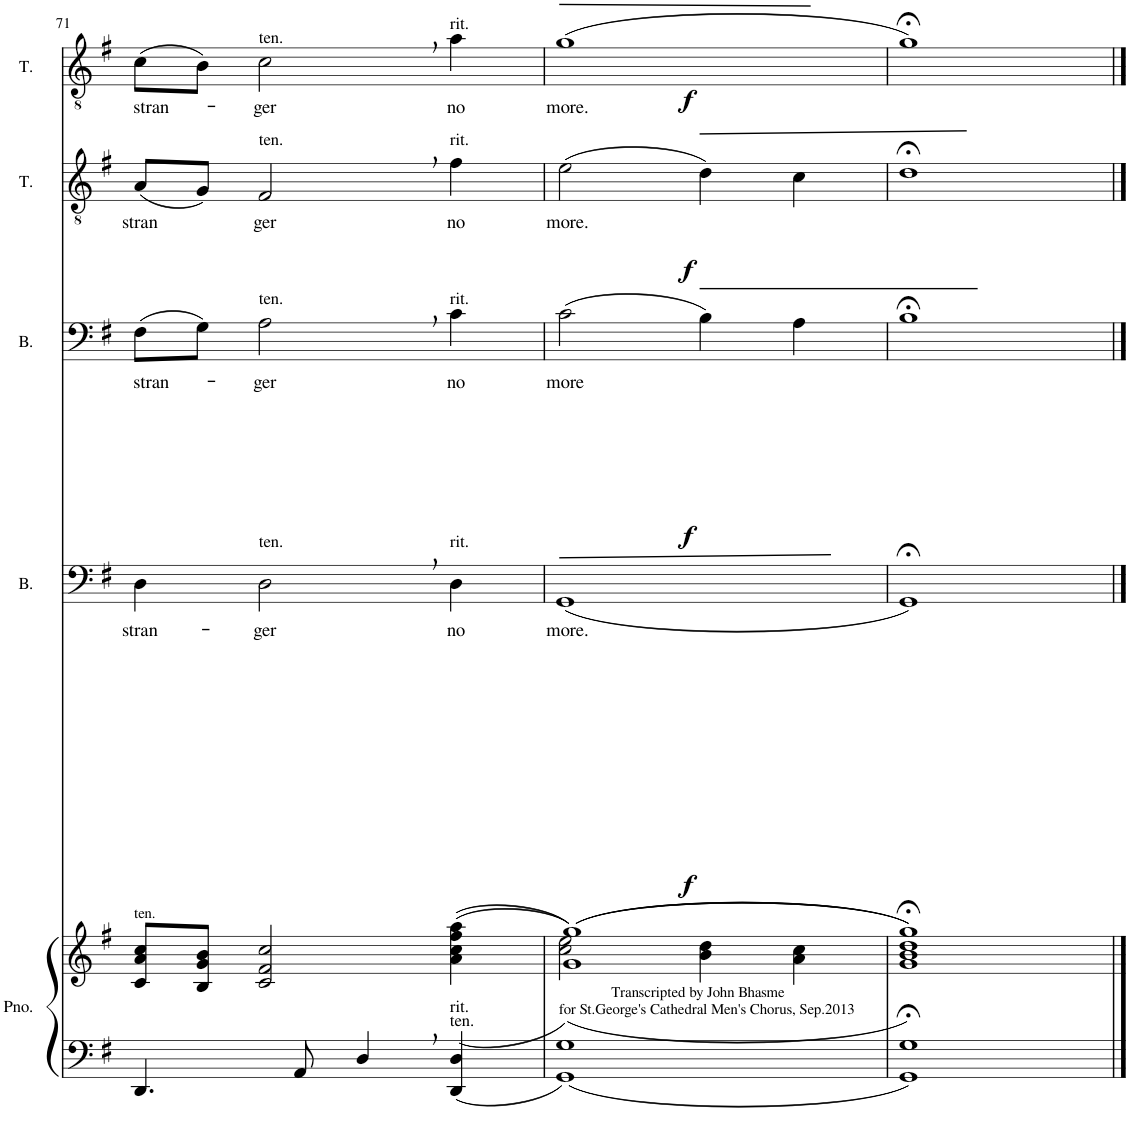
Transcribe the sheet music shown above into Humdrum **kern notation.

**kern	**kern	**dynam	**kern	**text	**dynam	**kern	**text	**dynam	**kern	**text	**dynam	**kern	**text	**dynam
*part5	*part5	*part5	*part4	*part4	*part4	*part3	*part3	*part3	*part2	*part2	*part2	*part1	*part1	*part1
*staff6	*staff5	*staff5/6	*staff4	*staff4	*staff4	*staff3	*staff3	*staff3	*staff2	*staff2	*staff2	*staff1	*staff1	*staff1
*I"Piano	*	*	*I"Bass	*	*	*I"Bass	*	*	*I"Tenor	*	*	*I"Tenor	*	*
*I'Pno.	*	*	*I'B.	*	*	*I'B.	*	*	*I'T.	*	*	*I'T.	*	*
!!LO:PB:g=z
*clefF4	*clefG2	*	*clefF4	*	*	*clefF4	*	*	*clefGv2	*	*	*clefGv2	*	*
*k[f#]	*k[f#]	*	*k[f#]	*	*	*k[f#]	*	*	*k[f#]	*	*	*k[f#]	*	*
*M4/4	*M4/4	*	*M4/4	*	*	*M4/4	*	*	*M4/4	*	*	*M4/4	*	*
*met(c)	*met(c)	*	*met(c)	*	*	*met(c)	*	*	*met(c)	*	*	*met(c)	*	*
=71	=71	=71	=71	=71	=71	=71	=71	=71	=71	=71	=71	=71	=71	=71
!	!LO:TX:a:t=ten.	!	!	!	!	!	!	!	!	!	!	!	!	!
!	!	!	!	!LO:LY:b	!	!	!LO:LY:b	!	!	!LO:LY:b	!	!	!LO:LY:b	!
4.DD/	8c/ 8a/ 8cc/L	.	4D\	stran-	.	(8F#\L	stran-	.	(8A/L	stran	.	(8c\L	stran-	.
.	8B/ 8g/ 8b/J	.	.	.	.	8G\J)	.	.	8G/J)	.	.	8B\J)	.	.
!	!	!	!	!	!	!	!	!	!	!	!	!LO:TX:a:t=ten.	!	!
!	!	!	!	!	!	!	!	!	!LO:TX:a:t=ten.	!	!	!	!	!
!	!	!	!	!	!	!LO:TX:a:t=ten.	!	!	!	!	!	!	!	!
!	!	!	!LO:TX:a:t=ten.	!	!	!	!	!	!	!	!	!	!	!
!	!	!	!	!LO:LY:b	!	!	!LO:LY:b	!	!	!LO:LY:b	!	!	!LO:LY:b	!
.	2c/ 2f#/ 2cc/	.	2D,\	-ger	.	2A,\	-ger	.	2F#,/	ger	.	2c,\	-ger	.
8AA/	.	.	.	.	.	.	.	.	.	.	.	.	.	.
4D,/	.	.	.	.	.	.	.	.	.	.	.	.	.	.
!	!	!	!	!	!	!	!	!	!	!	!	!LO:TX:a:t=rit.	!	!
!	!	!	!	!	!	!	!	!	!LO:TX:a:t=rit.	!	!	!	!	!
!	!	!	!	!	!	!LO:TX:a:t=rit.	!	!	!	!	!	!	!	!
!	!	!	!LO:TX:a:t=rit.	!	!	!	!	!	!	!	!	!	!	!
!LO:TX:a:t=ten.	!	!	!	!	!	!	!	!	!	!	!	!	!	!
!LO:TX:a:t=rit.	!	!	!	!	!	!	!	!	!	!	!	!	!	!
!	!	!LO:DY:b=2	!	!LO:LY:b	!LO:DY:b	!	!LO:LY:b	!LO:DY:b	!	!LO:LY:b	!LO:DY:b	!	!LO:LY:b	!LO:DY:b
4DD/ 4D/	((4a\ 4cc\ 4ff#\ 4aa\	f	4D\	no	f	4c\	no	f	4f#\	no	f	4a\	no	f
=72	=72	=72	=72	=72	=72	=72	=72	=72	=72	=72	=72	=72	=72	=72
*	*^	*	*	*	*	*	*	*	*	*	*	*	*	*
!LO:TX:a:t=Transcripted by John Bhasme	!	!	!	!	!	!	!	!	!	!	!	!	!	!	!
!LO:TX:a:t=for St.George's Cathedral Men's Chorus, Sep.2013	!	!	!	!	!	!	!	!	!	!	!	!	!	!	!
!	!	!	!	!	!LO:LY:b	!	!	!LO:LY:b	!	!	!LO:LY:b	!	!	!LO:LY:b	!
1GG 1G	((1g 1gg))	2cc\ 2ee\	.	(1GG	more.	.	(2c\	more	.	(2e\	more.	.	(1g	more.	.
.	.	4b\ 4dd\	.	.	.	.	4B\)	.	.	4d\)	.	.	.	.	.
.	.	4a\ 4cc\	.	.	.	.	4A\	.	.	4c\	.	.	.	.	.
*	*v	*v	*	*	*	*	*	*	*	*	*	*	*	*	*
=73	=73	=73	=73	=73	=73	=73	=73	=73	=73	=73	=73	=73	=73	=73
1GG;< 1G;<	1g;< 1b;< 1dd;< 1gg;<))	.	1GG;<)	.	.	1B;<	.	.	1d;<	.	.	1g;<)	.	.
==	==	==	==	==	==	==	==	==	==	==	==	==	==	==
*-	*-	*-	*-	*-	*-	*-	*-	*-	*-	*-	*-	*-	*-	*-
